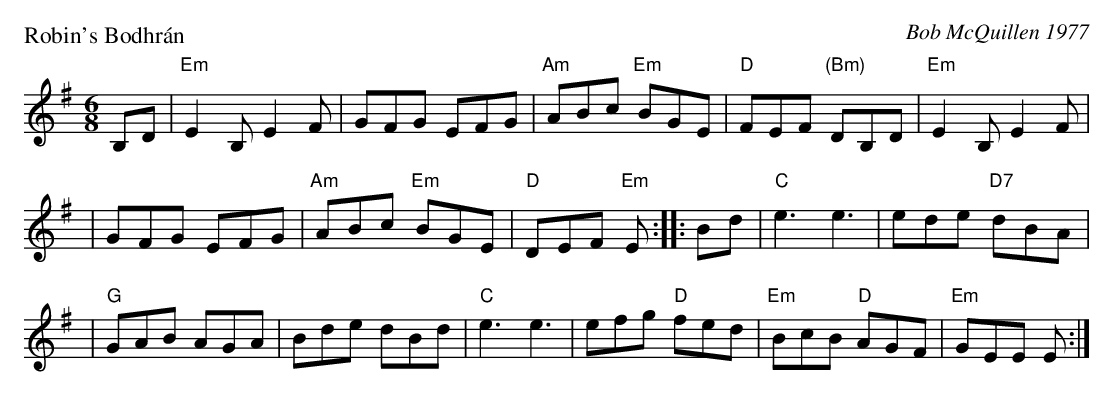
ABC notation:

X:1
P: Robin's Bodhr\'an
C: Bob McQuillen 1977
M: 6/8
L: 1/8
K: Em
B,D \
| "Em"E2B, E2F | GFG EFG | "Am"ABc "Em"BGE | "D"FEF "(Bm)"DB,D | "Em"E2B, E2F |
| GFG EFG | "Am"ABc "Em"BGE | "D"DEF "Em"E :: Bd | "C"e3 e3 | ede "D7"dBA |
| "G"GAB AGA | Bde dBd | "C"e3 e3 | efg "D"fed | "Em"BcB "D"AGF | "Em"GEE E :|
